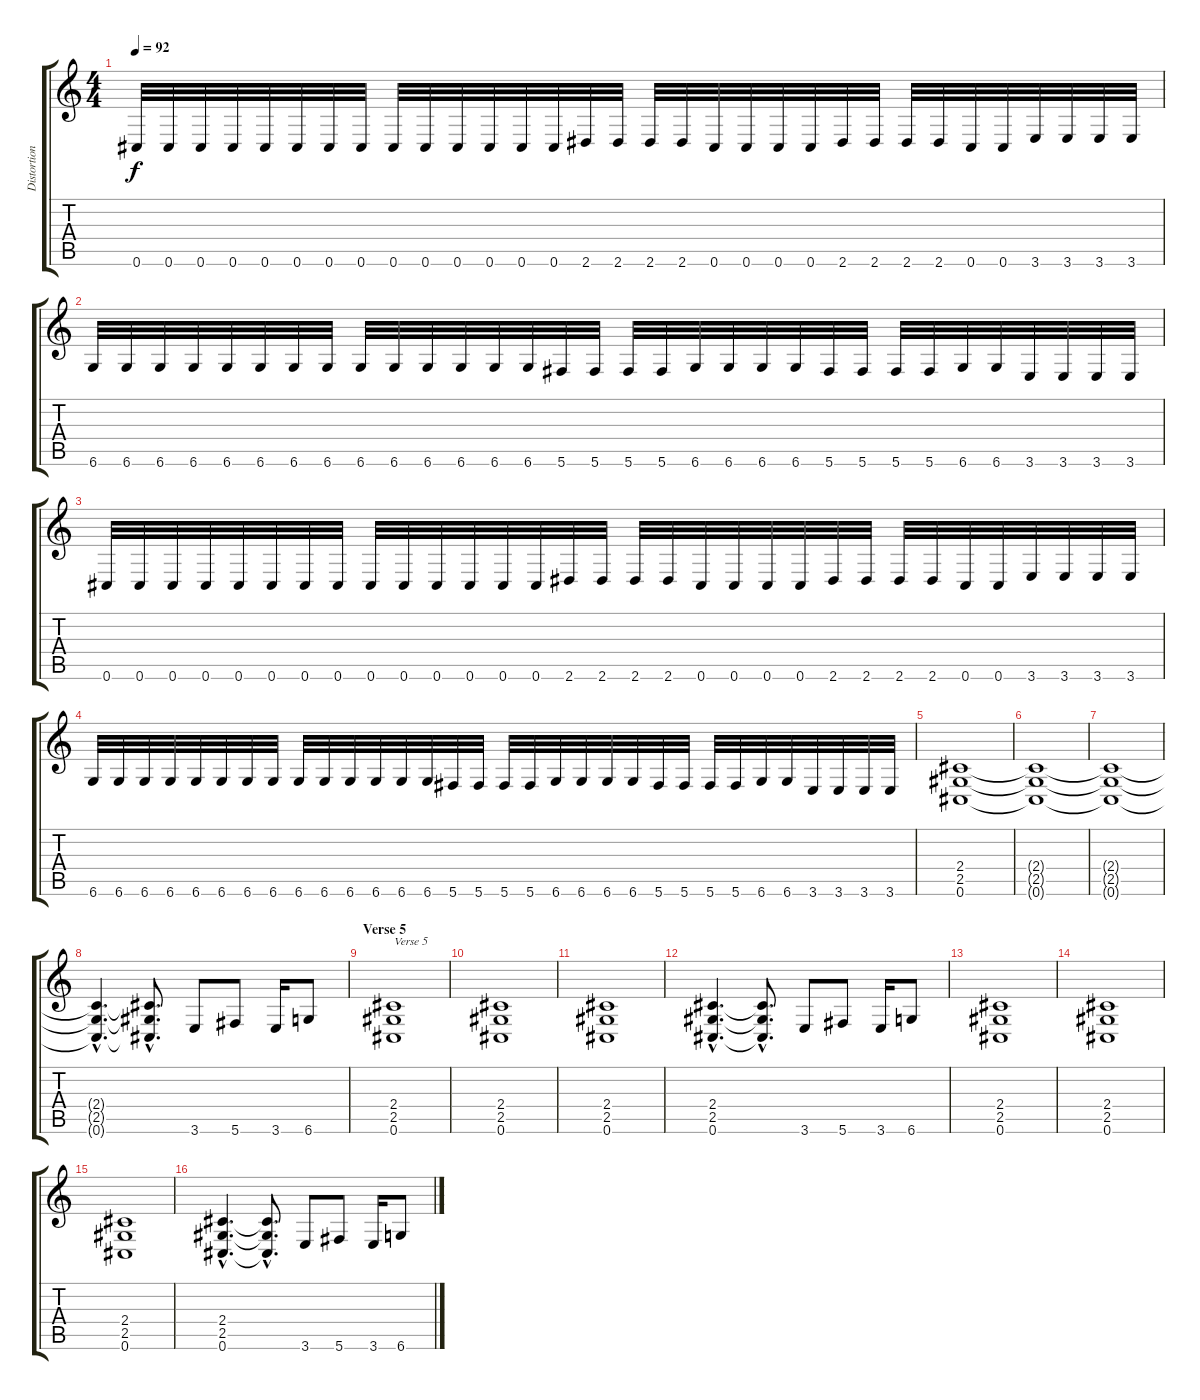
\track ("Distortion Guitar 2" "Distortion") {instrument distortionguitar}
\staff {score tabs}
\tuning (Db4 Ab3 E3 B2 Gb2 Db2) {hide}
\ts (4 4)
\tempo 92
\clef g2
\ks c
0.6.32{dy f} 0.6.32 0.6.32 0.6.32 0.6.32 0.6.32 0.6.32 0.6.32 0.6.32 0.6.32 0.6.32 0.6.32 0.6.32 0.6.32 2.6.32 2.6.32 2.6.32 2.6.32 0.6.32 0.6.32 0.6.32 0.6.32 2.6.32 2.6.32 2.6.32 2.6.32 0.6.32 0.6.32 3.6.32 3.6.32 3.6.32 3.6.32 |
6.6.32 6.6.32 6.6.32 6.6.32 6.6.32 6.6.32 6.6.32 6.6.32 6.6.32 6.6.32 6.6.32 6.6.32 6.6.32 6.6.32 5.6.32 5.6.32 5.6.32 5.6.32 6.6.32 6.6.32 6.6.32 6.6.32 5.6.32 5.6.32 5.6.32 5.6.32 6.6.32 6.6.32 3.6.32 3.6.32 3.6.32 3.6.32 |
0.6.32 0.6.32 0.6.32 0.6.32 0.6.32 0.6.32 0.6.32 0.6.32 0.6.32 0.6.32 0.6.32 0.6.32 0.6.32 0.6.32 2.6.32 2.6.32 2.6.32 2.6.32 0.6.32 0.6.32 0.6.32 0.6.32 2.6.32 2.6.32 2.6.32 2.6.32 0.6.32 0.6.32 3.6.32 3.6.32 3.6.32 3.6.32 |
6.6.32 6.6.32 6.6.32 6.6.32 6.6.32 6.6.32 6.6.32 6.6.32 6.6.32 6.6.32 6.6.32 6.6.32 6.6.32 6.6.32 5.6.32 5.6.32 5.6.32 5.6.32 6.6.32 6.6.32 6.6.32 6.6.32 5.6.32 5.6.32 5.6.32 5.6.32 6.6.32 6.6.32 3.6.32 3.6.32 3.6.32 3.6.32 |
(2.4 2.5 0.6).1 |
(2.4{t} 2.5{t} 0.6{t}).1 |
(2.4{t} 2.5{t} 0.6{t}).1 |
(2.4{hac t} 2.5{hac t} 0.6{hac t}).4{d} (2.4{hac t} 2.5{hac t} 0.6{hac t}).8{d} 3.6.8 5.6.8 3.6.16 6.6.8 |
\section ("" "Verse 5")
(2.4 2.5 0.6).1{txt "Verse 5"} |
(2.4 2.5 0.6).1 |
(2.4 2.5 0.6).1 |
(2.4{hac} 2.5{hac} 0.6{hac}).4{d} (2.4{hac t} 2.5{hac t} 0.6{hac t}).8{d} 3.6.8 5.6.8 3.6.16 6.6.8 |
(2.4 2.5 0.6).1 |
(2.4 2.5 0.6).1 |
(2.4 2.5 0.6).1 |
(2.4{hac} 2.5{hac} 0.6{hac}).4{d} (2.4{hac t} 2.5{hac t} 0.6{hac t}).8{d} 3.6.8 5.6.8 3.6.16 6.6.8
